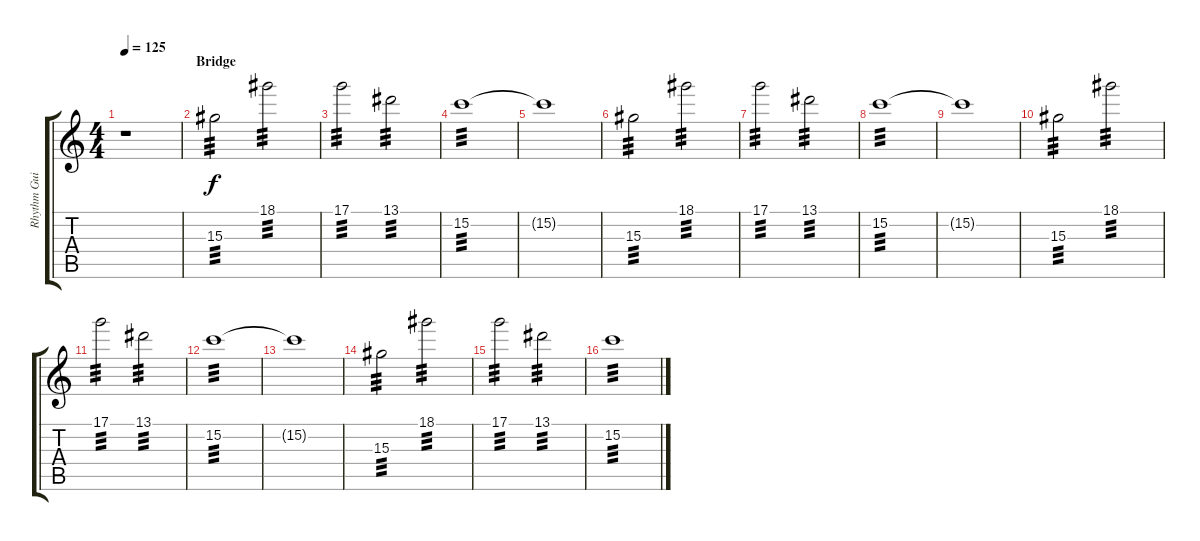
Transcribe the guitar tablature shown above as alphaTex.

\track ("Rhythm Guitar - Curtis Ward" "Rhythm Gui") {instrument distortionguitar}
\staff {score tabs}
\tuning (D4 A3 F3 C3 G2 C2) {hide}
\ts (4 4)
\tempo 125
\clef g2
\ks c
r.1{dy f} |
\section ("" "Bridge")
15.3.2{tp 3} 18.1.2{tp 3} |
17.1.2{tp 3} 13.1.2{tp 3} |
15.2.1{tp 3} |
15.2{t}.1 |
15.3.2{tp 3} 18.1.2{tp 3} |
17.1.2{tp 3} 13.1.2{tp 3} |
15.2.1{tp 3} |
15.2{t}.1 |
15.3.2{tp 3} 18.1.2{tp 3} |
17.1.2{tp 3} 13.1.2{tp 3} |
15.2.1{tp 3} |
15.2{t}.1 |
15.3.2{tp 3} 18.1.2{tp 3} |
17.1.2{tp 3} 13.1.2{tp 3} |
15.2.1{tp 3}
